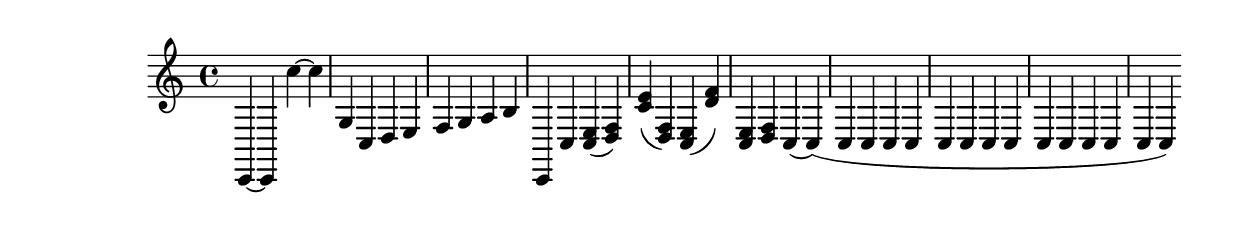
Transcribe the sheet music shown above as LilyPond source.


\version "1.1.52";

\score{
	\notes\transpose c'{

		c,4 ~ c, c'' ~ c'' ~ g ~ c ~
		d ~ e ~ f ~ g ~
		a ~ b ~ c, ~ c

		< c e ( > <)d f> 
		\transpose c''
		< c e ( > <)d f>
		\transpose c'
		< c e ( > <)d' f'>
		< { c ~ d }
		  { e ~ f }
		>
%	\context Staff <
%	{ \stemup c'8 ~g ~e( ~c~ [c'~ g' e' )c'] c'' ~ c'' c~c }
%	{ \stemdown c (e g )c'~( [b a g )d]   	r2 } 
%	>

	{

		c4()c( c c  |
		c c c c |
		c c c c |
		c c c )c |
	}
	}
}
